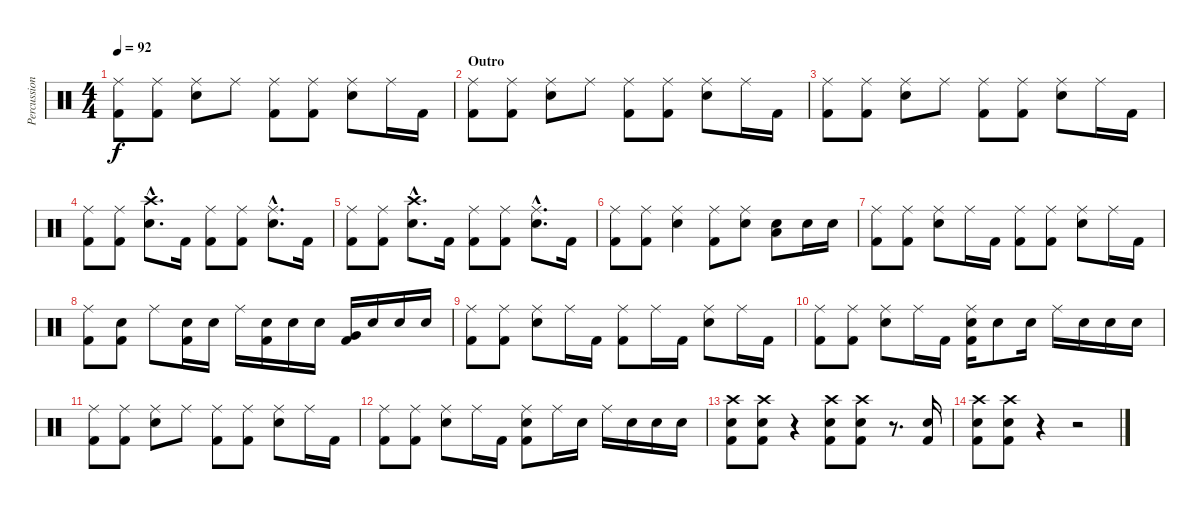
\track ("Percussion" "Percussion") {instrument percussion}
\staff {score}
\articulation defaults
\ts (4 4)
\tempo 92
\clef neutral
\ks c
("Ride (middle)" "Kick (hit) 2").8{dy f} ("Ride (middle)" "Kick (hit) 2").8 ("Ride (middle)" "Electric Snare (hit)").8 "Ride (middle)".8 ("Ride (middle)" "Kick (hit) 2").8 ("Ride (middle)" "Kick (hit) 2").8 ("Ride (middle)" "Electric Snare (hit)").8 "Ride (middle)".16 "Kick (hit) 2".16 |
\section ("" "Outro")
("Ride (middle)" "Kick (hit) 2").8 ("Ride (middle)" "Kick (hit) 2").8 ("Ride (middle)" "Electric Snare (hit)").8 "Ride (middle)".8 ("Ride (middle)" "Kick (hit) 2").8 ("Ride (middle)" "Kick (hit) 2").8 ("Ride (middle)" "Electric Snare (hit)").8 "Ride (middle)".16 "Kick (hit) 2".16 |
("Ride (middle)" "Kick (hit) 2").8 ("Ride (middle)" "Kick (hit) 2").8 ("Ride (middle)" "Electric Snare (hit)").8 "Ride (middle)".8 ("Ride (middle)" "Kick (hit) 2").8 ("Ride (middle)" "Kick (hit) 2").8 ("Ride (middle)" "Electric Snare (hit)").8 "Ride (middle)".16 "Kick (hit) 2".16 |
("Ride (middle)" "Kick (hit) 2").8 ("Ride (middle)" "Kick (hit) 2").8 ("Crash high (hit)"{hac} "Electric Snare (hit)"{hac}).8{d} "Kick (hit) 2".16 ("Ride (middle)" "Kick (hit) 2").8 ("Ride (middle)" "Kick (hit) 2").8 ("Ride (middle)"{hac} "Electric Snare (hit)"{hac}).8{d} "Kick (hit) 2".16 |
("Ride (middle)" "Kick (hit) 2").8 ("Ride (middle)" "Kick (hit) 2").8 ("Crash high (hit)"{hac} "Electric Snare (hit)"{hac}).8{d} "Kick (hit) 2".16 ("Ride (middle)" "Kick (hit) 2").8 ("Ride (middle)" "Kick (hit) 2").8 ("Ride (middle)"{hac} "Electric Snare (hit)"{hac}).8{d} "Kick (hit) 2".16 |
("Ride (middle)" "Kick (hit) 2").8 ("Ride (middle)" "Kick (hit) 2").8 ("Ride (middle)" "Electric Snare (hit)").4 ("Ride (middle)" "Kick (hit) 2").8 ("Ride (middle)" "Electric Snare (hit)").8 ("Low Tom (hit)" "Electric Snare (hit)").8 "Electric Snare (hit)".16 "Electric Snare (hit)".16 |
("Ride (middle)" "Kick (hit) 2").8 ("Ride (middle)" "Kick (hit) 2").8 ("Ride (middle)" "Electric Snare (hit)").8 "Ride (middle)".16 "Kick (hit) 2".16 ("Ride (middle)" "Kick (hit) 2").8 ("Ride (middle)" "Kick (hit) 2").8 ("Ride (middle)" "Electric Snare (hit)").8 "Ride (middle)".16 "Kick (hit) 2".16 |
("Ride (middle)" "Kick (hit) 2").8 ("Electric Snare (hit)" "Kick (hit) 2").8 "Ride (middle)".8 ("Electric Snare (hit)" "Kick (hit) 2").16 "Electric Snare (hit)".16 "Ride (middle)".16 ("Electric Snare (hit)" "Kick (hit) 2").16 "Electric Snare (hit)".16 "Electric Snare (hit)".16 ("Very Low Tom (hit)" "Kick (hit) 2").16 "Electric Snare (hit)".16 "Electric Snare (hit)".16 "Electric Snare (hit)".16 |
("Ride (middle)" "Kick (hit) 2").8 ("Ride (middle)" "Kick (hit) 2").8 ("Ride (middle)" "Electric Snare (hit)").8 "Ride (middle)".16 "Kick (hit) 2".16 ("Ride (middle)" "Kick (hit) 2").8 "Ride (middle)".16 "Kick (hit) 2".16 ("Ride (middle)" "Electric Snare (hit)").8 "Ride (middle)".16 "Kick (hit) 2".16 |
("Ride (middle)" "Kick (hit) 2").8 ("Ride (middle)" "Kick (hit) 2").8 ("Ride (middle)" "Electric Snare (hit)").8 "Ride (middle)".16 "Kick (hit) 2".16 ("Ride (middle)" "Electric Snare (hit)" "Kick (hit) 2").16 "Electric Snare (hit)".8 "Electric Snare (hit)".16 "Ride (middle)".16 "Electric Snare (hit)".16 "Electric Snare (hit)".16 "Electric Snare (hit)".16 |
("Ride (middle)" "Kick (hit) 2").8 ("Ride (middle)" "Kick (hit) 2").8 ("Ride (middle)" "Electric Snare (hit)").8 "Ride (middle)".8 ("Ride (middle)" "Kick (hit) 2").8 ("Ride (middle)" "Kick (hit) 2").8 ("Ride (middle)" "Electric Snare (hit)").8 "Ride (middle)".16 "Kick (hit) 2".16 |
("Ride (middle)" "Kick (hit) 2").8 ("Ride (middle)" "Kick (hit) 2").8 ("Ride (middle)" "Electric Snare (hit)").8 "Ride (middle)".16 "Kick (hit) 2".16 ("Ride (middle)" "Electric Snare (hit)" "Kick (hit) 2").8 "Ride (middle)".16 "Electric Snare (hit)".16 "Ride (middle)".16 "Electric Snare (hit)".16 "Electric Snare (hit)".16 "Electric Snare (hit)".16 |
("Crash high (hit)" "Electric Snare (hit)" "Kick (hit) 2").8 ("Crash high (hit)" "Electric Snare (hit)" "Kick (hit) 2").8 r.4 ("Crash high (hit)" "Electric Snare (hit)" "Kick (hit) 2").8 ("Crash high (hit)" "Electric Snare (hit)" "Kick (hit) 2").8 r.8{d} ("Electric Snare (hit)" "Kick (hit) 2").16 |
("Crash high (hit)" "Electric Snare (hit)" "Kick (hit) 2").8 ("Crash high (hit)" "Electric Snare (hit)" "Kick (hit) 2").8 r.4 r.2
